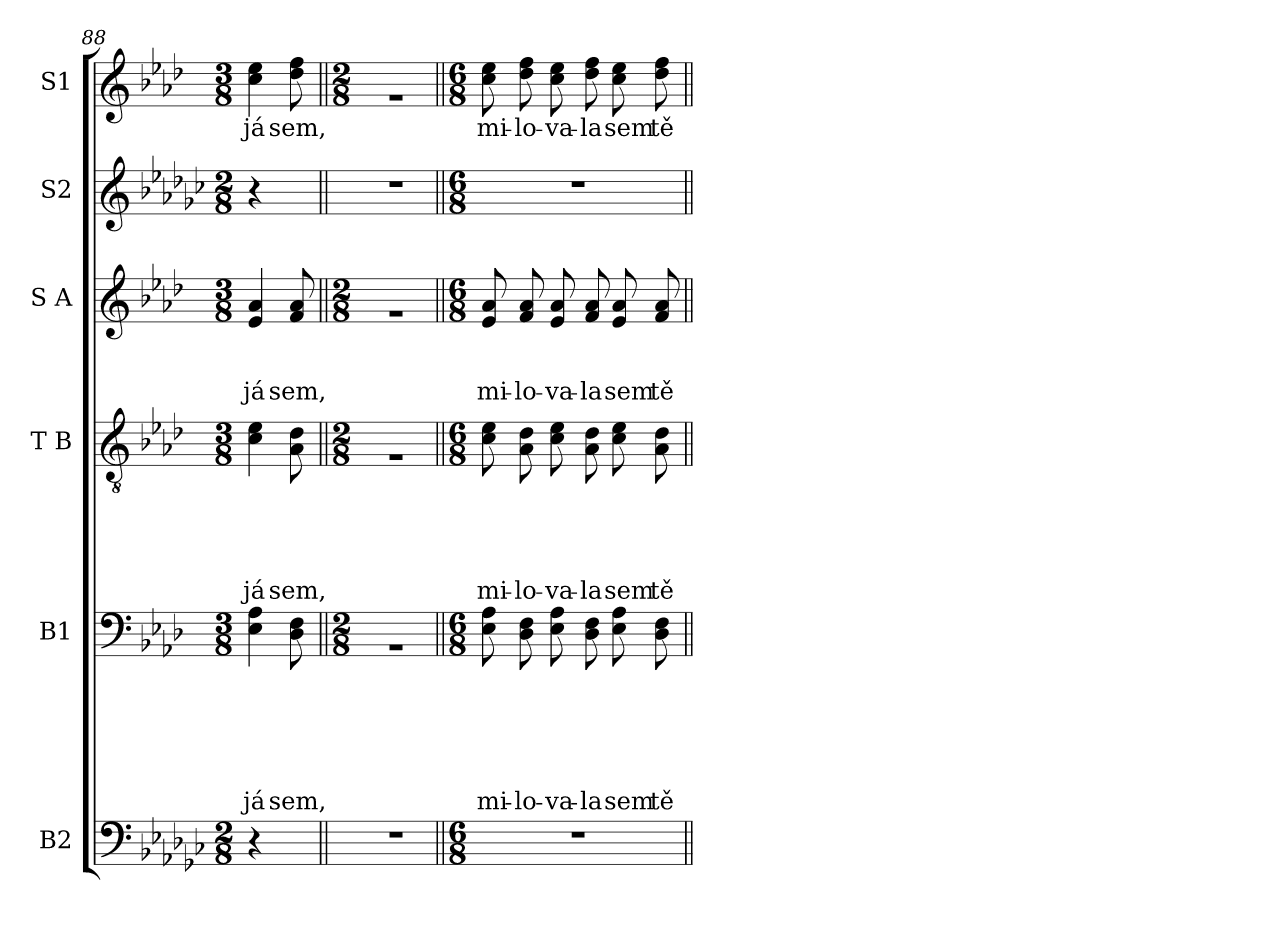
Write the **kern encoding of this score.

**kern	**kern	**text	**text	**text	**text	**text	**text	**kern	**text	**text	**text	**text	**text	**kern	**text	**text	**text	**kern	**kern	**text
*part6	*part5	*part5	*part5	*part5	*part5	*part5	*part5	*part4	*part4	*part4	*part4	*part4	*part4	*part3	*part3	*part3	*part3	*part2	*part1	*part1
*staff6	*staff5	*staff5	*staff5	*staff5	*staff5	*staff5	*staff5	*staff4	*staff4	*staff4	*staff4	*staff4	*staff4	*staff3	*staff3	*staff3	*staff3	*staff2	*staff1	*staff1
*I"B2	*I"B1	*	*	*	*	*	*	*I"T B	*	*	*	*	*	*I"S A	*	*	*	*I"S2	*I"S1	*
*	*I'B	*	*	*	*	*	*	*I'T B	*	*	*	*	*	*I'S A	*	*	*	*I'S2	*I'S1	*
*clefF4	*clefF4	*	*	*	*	*	*	*clefGv2	*	*	*	*	*	*clefG2	*	*	*	*clefG2	*clefG2	*
*k[b-e-a-d-g-c-]	*k[b-e-a-d-]	*	*	*	*	*	*	*k[b-e-a-d-]	*	*	*	*	*	*k[b-e-a-d-]	*	*	*	*k[b-e-a-d-g-c-]	*k[b-e-a-d-]	*
*G-:	*A-:	*	*	*	*	*	*	*A-:	*	*	*	*	*	*A-:	*	*	*	*G-:	*A-:	*
*M2/8	*M3/8	*	*	*	*	*	*	*M3/8	*	*	*	*	*	*M3/8	*	*	*	*M2/8	*M3/8	*
=88	=88	=88	=88	=88	=88	=88	=88	=88	=88	=88	=88	=88	=88	=88	=88	=88	=88	=88	=88	=88
!	!	!	!	!	!	!	!LO:LY:b	!	!	!	!	!	!LO:LY:b	!	!	!	!LO:LY:b	!	!	!LO:LY:b
4r	4E-\ 4A-\	.	.	.	.	.	já	4c\ 4e-\	.	.	.	.	já	4e-/ 4a-/	.	.	já	4r	4cc\ 4ee-\	já
!	!	!	!	!	!	!	!LO:LY:b	!	!	!	!	!	!LO:LY:b	!	!	!	!LO:LY:b	!	!	!LO:LY:b
8ryy	8D-\ 8F\	.	.	.	.	.	sem,	8A-\ 8d-\	.	.	.	.	sem,	8f/ 8a-/	.	.	sem,	8ryy	8dd-\ 8ff\	sem,
=89||	=89||	=89||	=89||	=89||	=89||	=89||	=89||	=89||	=89||	=89||	=89||	=89||	=89||	=89||	=89||	=89||	=89||	=89||	=89||	=89||
*	*M2/8	*	*	*	*	*	*	*M2/8	*	*	*	*	*	*M2/8	*	*	*	*	*M2/8	*
4r	4rAA	.	.	.	.	.	.	4rF	.	.	.	.	.	4rf	.	.	.	4r	4rf	.
!!LO:LB:g=z
=90||	=90||	=90||	=90||	=90||	=90||	=90||	=90||	=90||	=90||	=90||	=90||	=90||	=90||	=90||	=90||	=90||	=90||	=90||	=90||	=90||
*M6/8	*M6/8	*	*	*	*	*	*	*M6/8	*	*	*	*	*	*M6/8	*	*	*	*M6/8	*M6/8	*
!	!	!	!	!	!	!	!LO:LY:b	!	!	!	!	!	!LO:LY:b	!	!	!	!LO:LY:b	!	!	!LO:LY:b
2.r	8E-\ 8A-\	.	.	.	.	.	mi-	8c\ 8e-\	.	.	.	.	mi-	8e-/ 8a-/	.	.	mi-	2.r	8cc\ 8ee-\	mi-
!	!	!	!	!	!	!	!LO:LY:b	!	!	!	!	!	!LO:LY:b	!	!	!	!LO:LY:b	!	!	!LO:LY:b
.	8D-\ 8F\	.	.	.	.	.	-lo-	8A-\ 8d-\	.	.	.	.	-lo-	8f/ 8a-/	.	.	-lo-	.	8dd-\ 8ff\	-lo-
!	!	!	!	!	!	!	!LO:LY:b	!	!	!	!	!	!LO:LY:b	!	!	!	!LO:LY:b	!	!	!LO:LY:b
.	8E-\ 8A-\	.	.	.	.	.	-va-	8c\ 8e-\	.	.	.	.	-va-	8e-/ 8a-/	.	.	-va-	.	8cc\ 8ee-\	-va-
!	!	!	!	!	!	!	!LO:LY:b	!	!	!	!	!	!LO:LY:b	!	!	!	!LO:LY:b	!	!	!LO:LY:b
.	8D-\ 8F\	.	.	.	.	.	-la	8A-\ 8d-\	.	.	.	.	-la	8f/ 8a-/	.	.	-la	.	8dd-\ 8ff\	-la
!	!	!	!	!	!	!	!LO:LY:b	!	!	!	!	!	!LO:LY:b	!	!	!	!LO:LY:b	!	!	!LO:LY:b
.	8E-\ 8A-\	.	.	.	.	.	sem	8c\ 8e-\	.	.	.	.	sem	8e-/ 8a-/	.	.	sem	.	8cc\ 8ee-\	sem
!	!	!	!	!	!	!	!LO:LY:b	!	!	!	!	!	!LO:LY:b	!	!	!	!LO:LY:b	!	!	!LO:LY:b
.	8D-\ 8F\	.	.	.	.	.	tě	8A-\ 8d-\	.	.	.	.	tě	8f/ 8a-/	.	.	tě	.	8dd-\ 8ff\	tě
=||	=||	=||	=||	=||	=||	=||	=||	=||	=||	=||	=||	=||	=||	=||	=||	=||	=||	=||	=||	=||
*-	*-	*-	*-	*-	*-	*-	*-	*-	*-	*-	*-	*-	*-	*-	*-	*-	*-	*-	*-	*-
